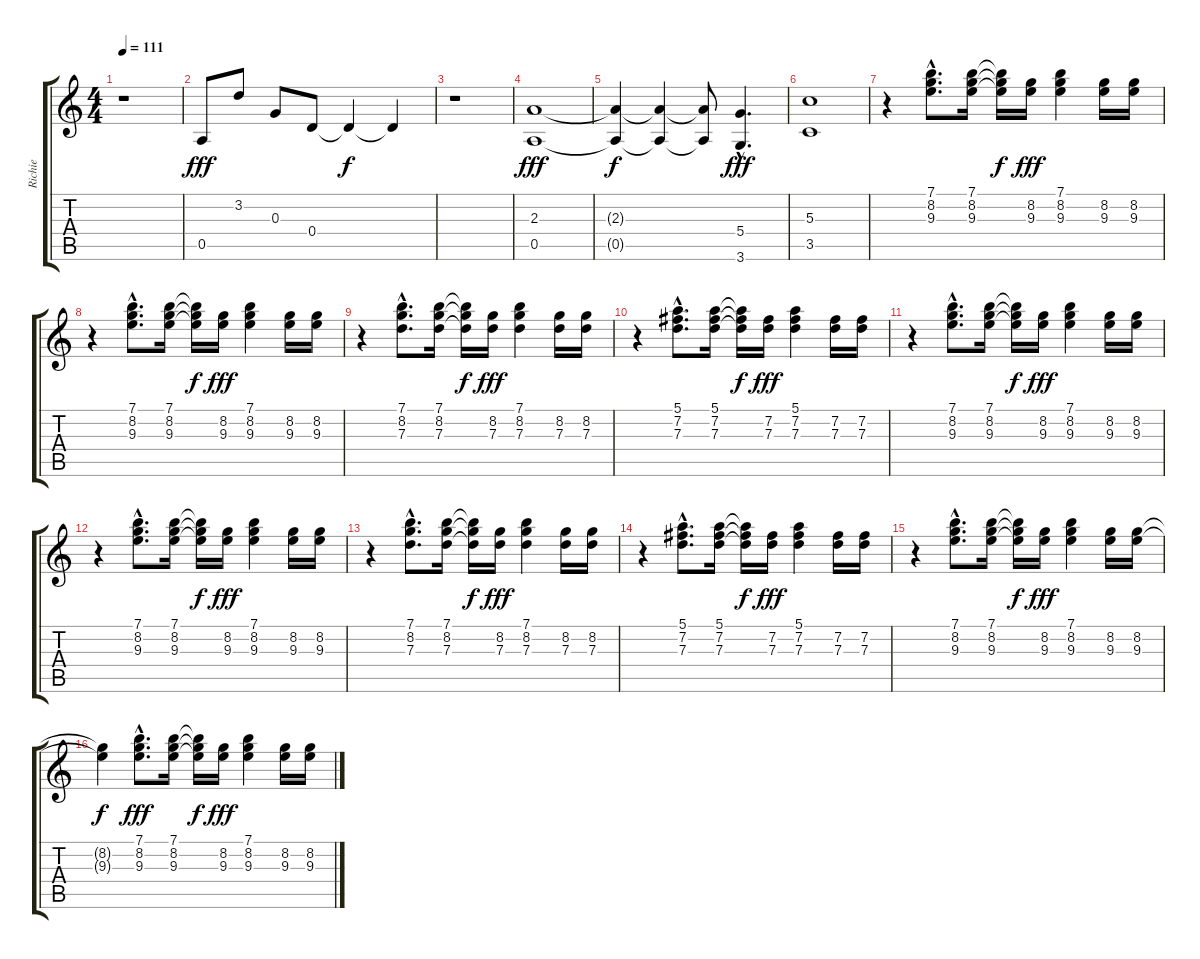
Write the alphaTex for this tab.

\track ("Richie" "Richie") {instrument overdrivenguitar}
\staff {score tabs}
\tuning (E4 B3 G3 D3 A2 E2) {hide}
\ts (4 4)
\tempo 111
\clef g2
\ks c
r.1{dy f} |
0.5.8{dy fff} 3.2.8 0.3.8 0.4.8 0.4{t}.4{dy f} 0.4{t}.4 |
r.1 |
(2.3 0.5).1{dy fff} |
(2.3{t} 0.5{t}).4{dy f} (2.3{t} 0.5{t}).4 (2.3{t} 0.5{t}).8 (5.4{hac} 3.6{hac}).4{d dy fff} |
(5.3 3.5).1 |
r.4{instrument electricguitarclean} (7.1{hac} 8.2{hac} 9.3{hac}).8{d} (7.1 8.2 9.3).16 (7.1{t} 8.2{t} 9.3{t}).16{dy f} (8.2 9.3).16{dy fff} (7.1 8.2 9.3).4 (8.2 9.3).16 (8.2 9.3).16 |
r.4 (7.1{hac} 8.2{hac} 9.3{hac}).8{d} (7.1 8.2 9.3).16 (7.1{t} 8.2{t} 9.3{t}).16{dy f} (8.2 9.3).16{dy fff} (7.1 8.2 9.3).4 (8.2 9.3).16 (8.2 9.3).16 |
r.4 (7.1{hac} 8.2{hac} 7.3{hac}).8{d} (7.1 8.2 7.3).16 (7.1{t} 8.2{t} 7.3{t}).16{dy f} (8.2 7.3).16{dy fff} (7.1 8.2 7.3).4 (8.2 7.3).16 (8.2 7.3).16 |
r.4 (5.1{hac} 7.2{hac} 7.3{hac}).8{d} (5.1 7.2 7.3).16 (5.1{t} 7.2{t} 7.3{t}).16{dy f} (7.2 7.3).16{dy fff} (5.1 7.2 7.3).4 (7.2 7.3).16 (7.2 7.3).16 |
r.4 (7.1{hac} 8.2{hac} 9.3{hac}).8{d} (7.1 8.2 9.3).16 (7.1{t} 8.2{t} 9.3{t}).16{dy f} (8.2 9.3).16{dy fff} (7.1 8.2 9.3).4 (8.2 9.3).16 (8.2 9.3).16 |
r.4 (7.1{hac} 8.2{hac} 9.3{hac}).8{d} (7.1 8.2 9.3).16 (7.1{t} 8.2{t} 9.3{t}).16{dy f} (8.2 9.3).16{dy fff} (7.1 8.2 9.3).4 (8.2 9.3).16 (8.2 9.3).16 |
r.4 (7.1{hac} 8.2{hac} 7.3{hac}).8{d} (7.1 8.2 7.3).16 (7.1{t} 8.2{t} 7.3{t}).16{dy f} (8.2 7.3).16{dy fff} (7.1 8.2 7.3).4 (8.2 7.3).16 (8.2 7.3).16 |
r.4 (5.1{hac} 7.2{hac} 7.3{hac}).8{d} (5.1 7.2 7.3).16 (5.1{t} 7.2{t} 7.3{t}).16{dy f} (7.2 7.3).16{dy fff} (5.1 7.2 7.3).4 (7.2 7.3).16 (7.2 7.3).16 |
r.4 (7.1{hac} 8.2{hac} 9.3{hac}).8{d} (7.1 8.2 9.3).16 (7.1{t} 8.2{t} 9.3{t}).16{dy f} (8.2 9.3).16{dy fff} (7.1 8.2 9.3).4 (8.2 9.3).16 (8.2 9.3).16 |
(8.2{t} 9.3{t}).4{dy f} (7.1{hac} 8.2{hac} 9.3{hac}).8{d dy fff} (7.1 8.2 9.3).16 (7.1{t} 8.2{t} 9.3{t}).16{dy f} (8.2 9.3).16{dy fff} (7.1 8.2 9.3).4 (8.2 9.3).16 (8.2 9.3).16
